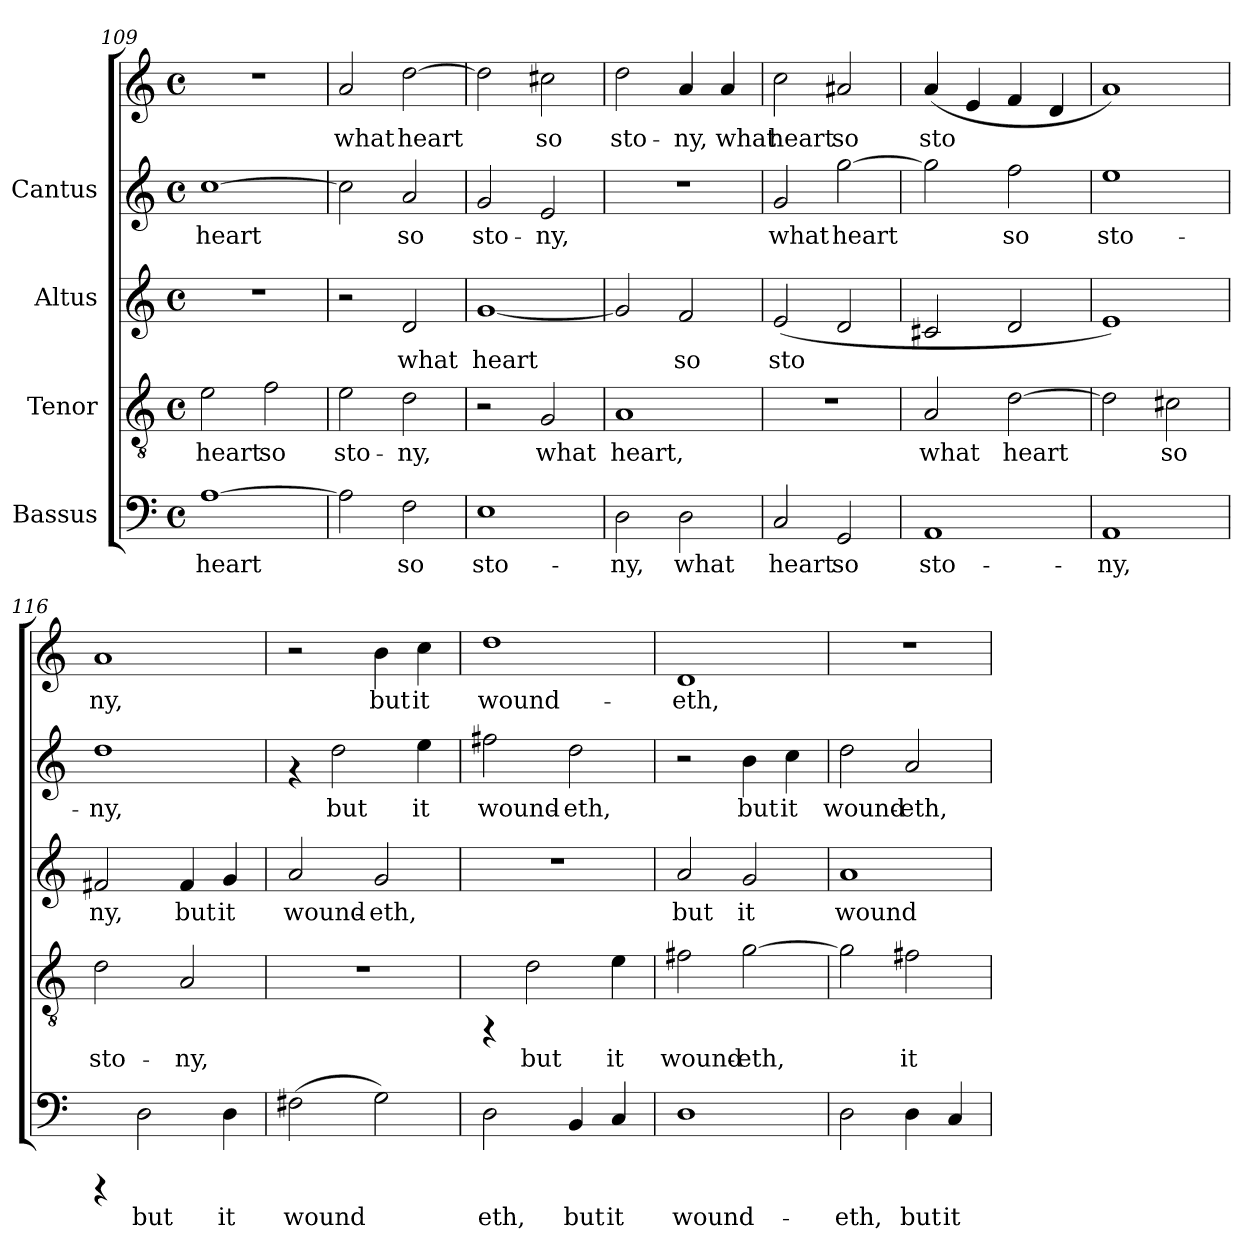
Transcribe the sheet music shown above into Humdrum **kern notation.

**kern	**text	**kern	**text	**kern	**text	**kern	**text	**kern	**text
*part4	*part4	*part3	*part3	*part2	*part2	*part1	*part1	*part1	*part1
*staff5	*staff5	*staff4	*staff4	*staff3	*staff3	*staff2	*staff2	*staff1	*staff1
*I"Bassus	*	*I"Tenor	*	*I"Altus	*	*I"Cantus	*	*	*
!!LO:LB:g=z
*clefF4	*	*clefGv2	*	*clefG2	*	*clefG2	*	*clefG2	*
*M4/4	*	*M4/4	*	*M4/4	*	*M4/4	*	*M4/4	*
*met(c)	*	*met(c)	*	*met(c)	*	*met(c)	*	*met(c)	*
=109	=109	=109	=109	=109	=109	=109	=109	=109	=109
!	!LO:LY:b:cj	!	!LO:LY:b:cj	!	!	!	!LO:LY:b:cj	!	!
[>1A	heart	2e\	heart	1r	.	[>1cc	heart	1r	.
!	!	!	!LO:LY:b:cj	!	!	!	!	!	!
.	.	2f\	so	.	.	.	.	.	.
=110	=110	=110	=110	=110	=110	=110	=110	=110	=110
!	!LO:LY:b:cj	!	!LO:LY:b:cj	!	!	!	!LO:LY:b:cj	!	!LO:LY:b:cj
2A\]	.	2e\	sto-	2r	.	2cc\]	.	2a/	what
!	!LO:LY:b:cj	!	!LO:LY:b:cj	!	!LO:LY:b:cj	!	!LO:LY:b:cj	!	!LO:LY:b:cj
2F\	so	2d\	-ny,	2d/	what	2a/	so	[>2dd\	heart
=111	=111	=111	=111	=111	=111	=111	=111	=111	=111
!	!LO:LY:b:cj	!	!	!	!LO:LY:b:cj	!	!LO:LY:b:cj	!	!LO:LY:b:cj
1E	sto-	2r	.	[<1g	heart	2g/	sto-	2dd\]	.
!	!	!	!LO:LY:b:cj	!	!	!	!LO:LY:b:cj	!	!LO:LY:b:cj
.	.	2G/	what	.	.	2e/	-ny,	2cc#X\	so
=112	=112	=112	=112	=112	=112	=112	=112	=112	=112
!	!LO:LY:b:cj	!	!LO:LY:b:cj	!	!LO:LY:b:cj	!	!	!	!LO:LY:b:cj
2D\	-ny,	1A	heart,	2g/]	.	1r	.	2dd\	sto-
!	!LO:LY:b:cj	!	!	!	!LO:LY:b:cj	!	!	!	!LO:LY:b:cj
2D\	what	.	.	2f/	so	.	.	4a/	-ny,
!	!	!	!	!	!	!	!	!	!LO:LY:b:cj
.	.	.	.	.	.	.	.	4a/	what
=113	=113	=113	=113	=113	=113	=113	=113	=113	=113
!	!LO:LY:b:cj	!	!	!	!LO:LY:b:cj	!	!LO:LY:b:cj	!	!LO:LY:b:cj
2C/	heart	1r	.	(<2e/	sto-	2g/	what	2cc\	heart
!	!LO:LY:b:cj	!	!	!	!LO:LY:b:cj	!	!LO:LY:b:cj	!	!LO:LY:b:cj
2GG/	so	.	.	2d/	--	[>2gg\	heart	2a#X/	so
=114	=114	=114	=114	=114	=114	=114	=114	=114	=114
!	!LO:LY:b:cj	!	!LO:LY:b:cj	!	!	!	!LO:LY:b:cj	!	!LO:LY:b:cj
1AA	sto-	2A/	what	2c#X/	.	2gg\]	-	(<4a/	sto-
!	!	!	!	!	!	!	!	!	!LO:LY:b:cj
.	.	.	.	.	.	.	.	4e/	--
!	!	!	!LO:LY:b:cj	!	!	!	!LO:LY:b:cj	!	!LO:LY:b:cj
.	.	[>2d\	heart	2d/	.	2ff\	so	4f/	--
!	!	!	!	!	!	!	!	!	!LO:LY:b:cj
.	.	.	.	.	.	.	.	4d/	--
=115	=115	=115	=115	=115	=115	=115	=115	=115	=115
!	!LO:LY:b:cj	!	!LO:LY:b:cj	!	!	!	!LO:LY:b:cj	!	!
1AA	-ny,	2d\]	.	1e)	.	1ee	sto-	1a)	.
!	!	!	!LO:LY:b:cj	!	!	!	!	!	!
.	.	2c#X\	so	.	.	.	.	.	.
!!LO:PB:g=z
=116	=116	=116	=116	=116	=116	=116	=116	=116	=116
!	!	!	!LO:LY:b:cj	!	!LO:LY:b:cj	!	!LO:LY:b:cj	!	!LO:LY:b:cj
4rCCC	.	2d\	sto-	2f#X/	-ny,	1dd	ny,	1a	-ny,
!	!LO:LY:b:cj	!	!	!	!	!	!	!	!
2D\	but	.	.	.	.	.	.	.	.
!	!	!	!LO:LY:b:cj	!	!LO:LY:b:cj	!	!	!	!
.	.	2A/	-ny,	4f#/	but	.	.	.	.
!	!LO:LY:b:cj	!	!	!	!LO:LY:b:cj	!	!	!	!
4D\	it	.	.	4g/	it	.	.	.	.
=117	=117	=117	=117	=117	=117	=117	=117	=117	=117
!	!LO:LY:b:cj	!	!	!	!LO:LY:b:cj	!	!	!	!
(>2F#X\	wound-	1r	.	2a/	wound-	4rf	.	2r	.
!	!	!	!	!	!	!	!LO:LY:b:cj	!	!
.	.	.	.	.	.	2dd\	but	.	.
!	!LO:LY:b:cj	!	!	!	!LO:LY:b:cj	!	!	!	!LO:LY:b:cj
2G\)	--	.	.	2g/	-eth,	.	.	4b\	but
!	!	!	!	!	!	!	!LO:LY:b:cj	!	!LO:LY:b:cj
.	.	.	.	.	.	4ee\	it	4cc\	it
=118	=118	=118	=118	=118	=118	=118	=118	=118	=118
!	!LO:LY:b:cj	!	!	!	!	!	!LO:LY:b:cj	!	!LO:LY:b:cj
2D\	-eth,	4rFF	.	1r	.	2ff#X\	-wound-	1dd	wound-
!	!	!	!LO:LY:b:cj	!	!	!	!	!	!
.	.	2d\	but	.	.	.	.	.	.
!	!LO:LY:b:cj	!	!	!	!	!	!LO:LY:b:cj	!	!
4BB/	but	.	.	.	.	2dd\	-eth,	.	.
!	!LO:LY:b:cj	!	!LO:LY:b:cj	!	!	!	!	!	!
4C/	it	4e\	it	.	.	.	.	.	.
=119	=119	=119	=119	=119	=119	=119	=119	=119	=119
!	!LO:LY:b:cj	!	!LO:LY:b:cj	!	!LO:LY:b:cj	!	!	!	!LO:LY:b:cj
1D	wound-	2f#X\	wound-	2a/	but	2r	.	1d	eth,
!	!	!	!LO:LY:b:cj	!	!LO:LY:b:cj	!	!LO:LY:b:cj	!	!
.	.	[>2g\	-eth,	2g/	it	4b\	but	.	.
!	!	!	!	!	!	!	!LO:LY:b:cj	!	!
.	.	.	.	.	.	4cc\	it	.	.
=120	=120	=120	=120	=120	=120	=120	=120	=120	=120
!	!LO:LY:b:cj	!	!LO:LY:b:cj	!	!LO:LY:b:cj	!	!LO:LY:b:cj	!	!
2D\	-eth,	2g\]	.	1a	wound-	2dd\	wound-	1r	.
!	!LO:LY:b:cj	!	!LO:LY:b:cj	!	!	!	!LO:LY:b:cj	!	!
4D\	but	2f#X\	it	.	.	2a/	-eth,	.	.
!	!LO:LY:b:cj	!	!	!	!	!	!	!	!
4C/	it	.	.	.	.	.	.	.	.
=	=	=	=	=	=	=	=	=	=
*-	*-	*-	*-	*-	*-	*-	*-	*-	*-
